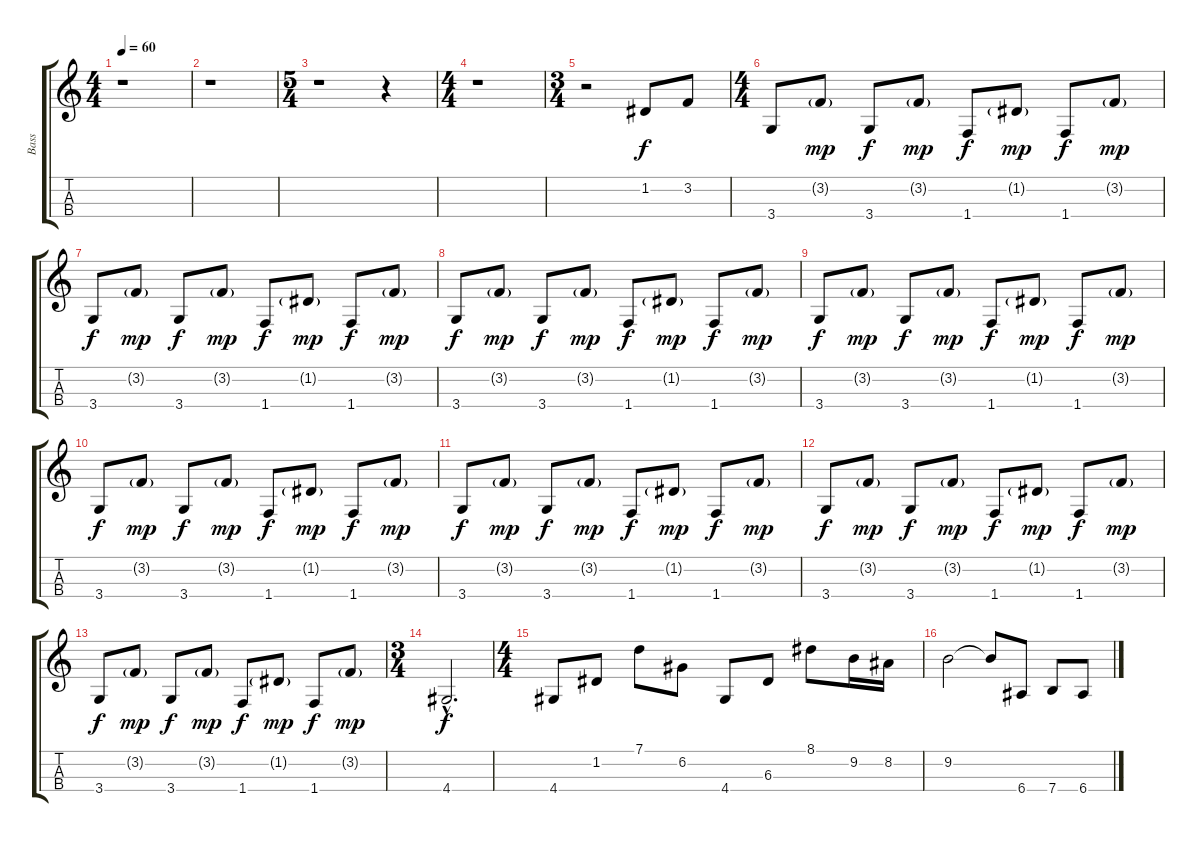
\track ("Bass" "Bass") {instrument electricbasspick}
\staff {score tabs}
\tuning (G3 D3 A2 E2) {hide}
\ts (4 4)
\tempo 60
\clef g2
\ks c
r.1{dy f} |
r.1 |
\ts (5 4)
r.1 r.4 |
\ts (4 4)
r.1 |
\ts (3 4)
r.2 1.2.8 3.2.8 |
\ts (4 4)
3.4.8 3.2{g}.8{dy mp} 3.4.8{dy f} 3.2{g}.8{dy mp} 1.4.8{dy f} 1.2{g}.8{dy mp} 1.4.8{dy f} 3.2{g}.8{dy mp} |
3.4.8{dy f} 3.2{g}.8{dy mp} 3.4.8{dy f} 3.2{g}.8{dy mp} 1.4.8{dy f} 1.2{g}.8{dy mp} 1.4.8{dy f} 3.2{g}.8{dy mp} |
3.4.8{dy f} 3.2{g}.8{dy mp} 3.4.8{dy f} 3.2{g}.8{dy mp} 1.4.8{dy f} 1.2{g}.8{dy mp} 1.4.8{dy f} 3.2{g}.8{dy mp} |
3.4.8{dy f} 3.2{g}.8{dy mp} 3.4.8{dy f} 3.2{g}.8{dy mp} 1.4.8{dy f} 1.2{g}.8{dy mp} 1.4.8{dy f} 3.2{g}.8{dy mp} |
3.4.8{dy f} 3.2{g}.8{dy mp} 3.4.8{dy f} 3.2{g}.8{dy mp} 1.4.8{dy f} 1.2{g}.8{dy mp} 1.4.8{dy f} 3.2{g}.8{dy mp} |
3.4.8{dy f} 3.2{g}.8{dy mp} 3.4.8{dy f} 3.2{g}.8{dy mp} 1.4.8{dy f} 1.2{g}.8{dy mp} 1.4.8{dy f} 3.2{g}.8{dy mp} |
3.4.8{dy f} 3.2{g}.8{dy mp} 3.4.8{dy f} 3.2{g}.8{dy mp} 1.4.8{dy f} 1.2{g}.8{dy mp} 1.4.8{dy f} 3.2{g}.8{dy mp} |
3.4.8{dy f} 3.2{g}.8{dy mp} 3.4.8{dy f} 3.2{g}.8{dy mp} 1.4.8{dy f} 1.2{g}.8{dy mp} 1.4.8{dy f} 3.2{g}.8{dy mp} |
\ts (3 4)
4.4{hac}.2{d dy f} |
\ts (4 4)
4.4.8 1.2.8 7.1.8 6.2.8 4.4.8 6.3.8 8.1.8 9.2.16 8.2.16 |
9.2.2 9.2{t}.8 6.4.8 7.4.8 6.4.8
